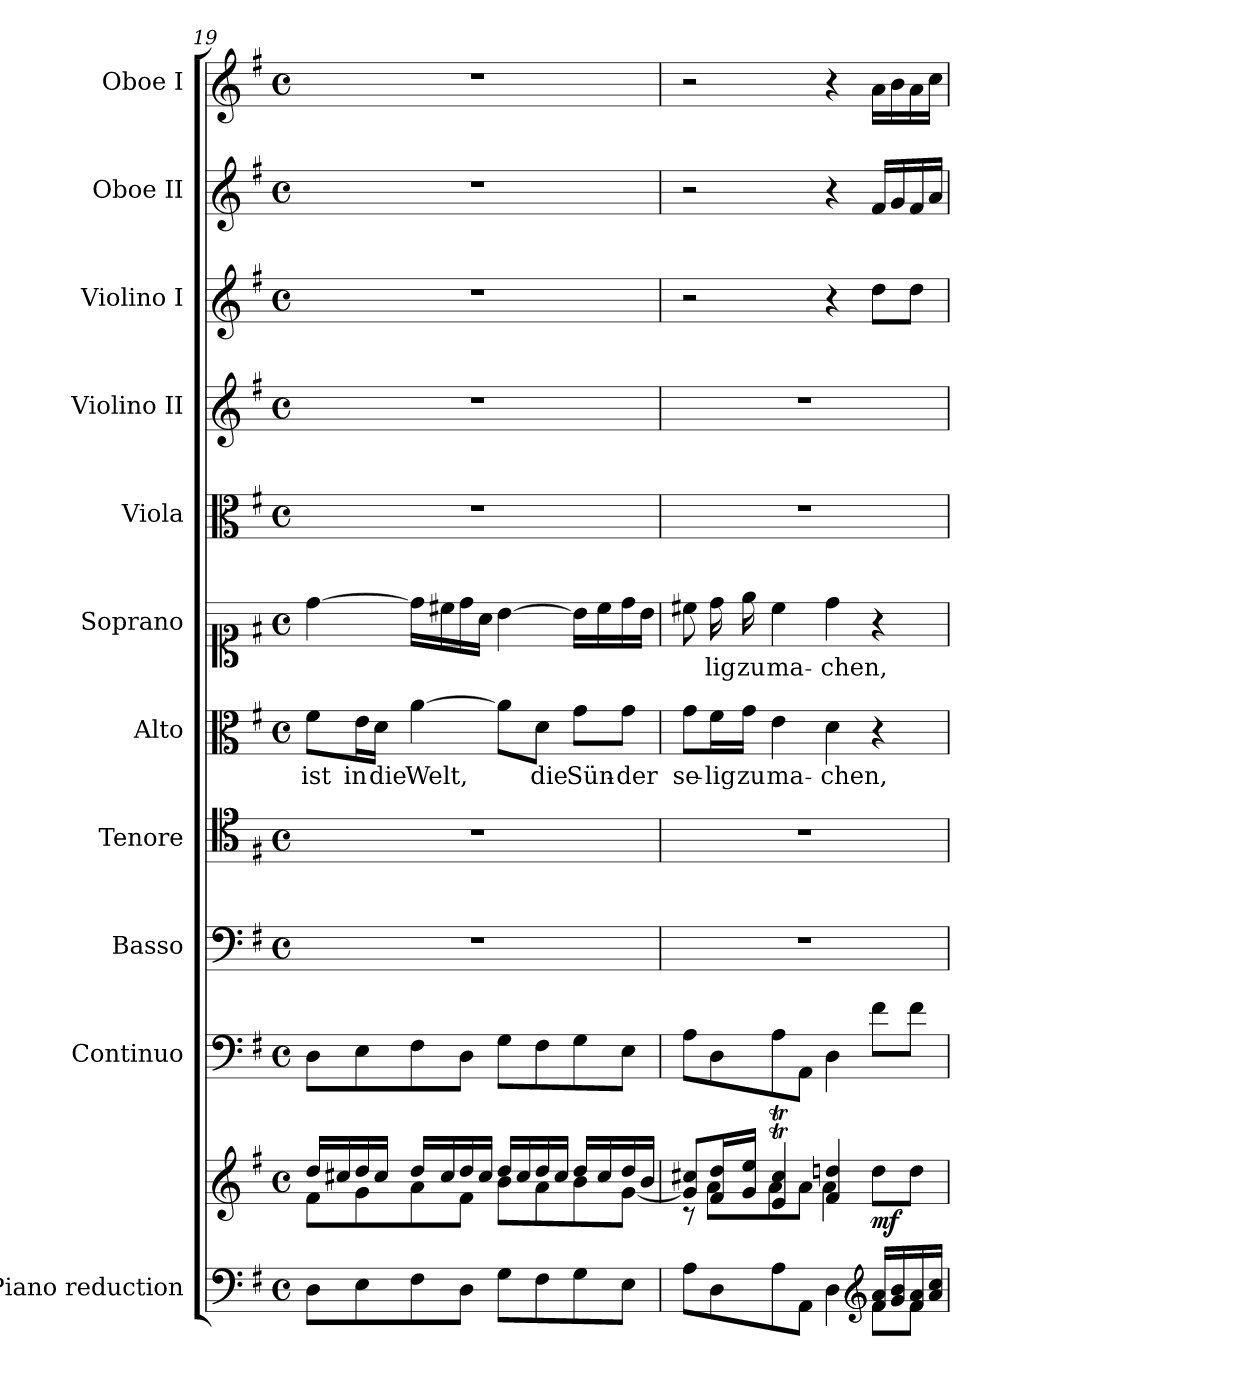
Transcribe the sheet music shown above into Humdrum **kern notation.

**kern	**kern	**dynam	**kern	**kern	**kern	**kern	**text	**kern	**text	**kern	**kern	**kern	**kern	**kern
*part11	*part11	*part11	*part10	*part9	*part8	*part7	*part7	*part6	*part6	*part5	*part4	*part3	*part2	*part1
*staff12	*staff11	*staff11/12	*staff10	*staff9	*staff8	*staff7	*staff7	*staff6	*staff6	*staff5	*staff4	*staff3	*staff2	*staff1
*I"Piano reduction	*	*	*I"Continuo	*I"Basso	*I"Tenore	*I"Alto	*	*I"Soprano	*	*I"Viola	*I"Violino II	*I"Violino I	*I"Oboe II	*I"Oboe I
*I'Pno	*	*	*	*	*	*	*	*	*	*	*	*	*I'Ob	*I'Ob
*clefF4	*clefG2	*	*clefF4	*clefF4	*clefC4	*clefC3	*	*clefC1	*	*clefC3	*clefG2	*clefG2	*clefG2	*clefG2
*k[f#]	*k[f#]	*	*k[f#]	*k[f#]	*k[f#]	*k[f#]	*	*k[f#]	*	*k[f#]	*k[f#]	*k[f#]	*k[f#]	*k[f#]
*M4/4	*M4/4	*	*M4/4	*M4/4	*M4/4	*M4/4	*	*M4/4	*	*M4/4	*M4/4	*M4/4	*M4/4	*M4/4
*met(c)	*met(c)	*	*met(c)	*met(c)	*met(c)	*met(c)	*	*met(c)	*	*met(c)	*met(c)	*met(c)	*met(c)	*met(c)
=19	=19	=19	=19	=19	=19	=19	=19	=19	=19	=19	=19	=19	=19	=19
*	*^	*	*	*	*	*	*	*	*	*	*	*	*	*
!	!	!	!	!	!	!	!	!LO:LY:b	!	!	!	!	!	!	!
8D\L	16dd/LL	8f#\L	.	8D\L	1r	1r	8f#\L	ist	[4dd\	.	1r	1r	1r	1r	1r
.	16cc#X/	.	.	.	.	.	.	.	.	.	.	.	.	.	.
!	!	!	!	!	!	!	!	!LO:LY:b	!	!	!	!	!	!	!
8E\	16dd/	8g\	.	8E\	.	.	16e\L	in	.	.	.	.	.	.	.
!	!	!	!	!	!	!	!	!LO:LY:b	!	!	!	!	!	!	!
.	16cc#/JJ	.	.	.	.	.	16d\JJ	die	.	.	.	.	.	.	.
!	!	!	!	!	!	!	!	!LO:LY:b	!	!	!	!	!	!	!
8F#\	16dd/LL	8a\	.	8F#\	.	.	[4a\	Welt,	16dd\LL]	.	.	.	.	.	.
.	16cc#/	.	.	.	.	.	.	.	16cc#X\	.	.	.	.	.	.
8D\J	16dd/	8f#\J	.	8D\J	.	.	.	.	16dd\	.	.	.	.	.	.
.	16cc#/JJ	.	.	.	.	.	.	.	16a\JJ	.	.	.	.	.	.
8G\L	16dd/LL	8b\L	.	8G\L	.	.	8a\L]	.	[4b\	.	.	.	.	.	.
.	16cc#/	.	.	.	.	.	.	.	.	.	.	.	.	.	.
!	!	!	!	!	!	!	!	!LO:LY:b	!	!	!	!	!	!	!
8F#\	16dd/	8a\	.	8F#\	.	.	8d\J	die	.	.	.	.	.	.	.
.	16cc#/JJ	.	.	.	.	.	.	.	.	.	.	.	.	.	.
!	!	!	!	!	!	!	!	!LO:LY:b	!	!	!	!	!	!	!
8G\	16dd/LL	8b\	.	8G\	.	.	8g\L	Sün-	16b\LL]	.	.	.	.	.	.
.	16cc#/	.	.	.	.	.	.	.	16cc#\	.	.	.	.	.	.
!	!	!	!	!	!	!	!	!LO:LY:b	!	!	!	!	!	!	!
8E\J	16dd/	[8g\J	.	8E\J	.	.	8g\J	-der	16dd\	.	.	.	.	.	.
.	16b/JJ	.	.	.	.	.	.	.	16b\JJ	.	.	.	.	.	.
=20	=20	=20	=20	=20	=20	=20	=20	=20	=20	=20	=20	=20	=20	=20	=20
*^	*	*	*	*	*	*	*	*	*	*	*	*	*	*	*
!	!	!	!	!	!	!	!	!	!LO:LY:b	!	!	!	!	!	!	!
2.ryy	8A\L	8g/] 8cc#X/L	8r	.	8A\L	1r	1r	8g\L	se-	8cc#X\	.	1r	1r	2r	2r	2r
!	!	!	!	!	!	!	!	!	!LO:LY:b	!	!LO:LY:b	!	!	!	!	!
.	8D\	16f#/ 16dd/L	8a\L	.	8D\	.	.	16f#\L	-lig	16dd\	-lig	.	.	.	.	.
!	!	!	!	!	!	!	!	!	!LO:LY:b	!	!LO:LY:b	!	!	!	!	!
.	.	16g/ 16ee/JJ	.	.	.	.	.	16g\JJ	zu	16ee\	zu	.	.	.	.	.
!	!	!	!	!	!	!	!	!	!LO:LY:b	!	!LO:LY:b	!	!	!	!	!
.	8A\	4e/T 4cc#/T	8a\	.	8A\	.	.	4e\	ma-	4cc#\	ma-	.	.	.	.	.
.	8AA\J	.	8a\J	.	8AA\J	.	.	.	.	.	.	.	.	.	.	.
!	!	!	!	!	!	!	!	!	!LO:LY:b	!	!LO:LY:b	!	!	!	!	!
.	4D\	4f#/ 4dd/	4a\	.	4D\	.	.	4d\	-chen,	4dd\	-chen,	.	.	4r	4r	4r
*clefG2	*	*	*	*	*	*	*	*	*	*	*	*	*	*	*	*
!	!	!	!	!LO:DY:b	!	!	!	!	!	!	!	!	!	!	!	!
16f#/ 16a/LL	8f#\L	8dd\L	4ryy	mf	8f#\L	.	.	4r	.	4r	.	.	.	8dd\L	16f#/LL	16a\LL
16g/ 16b/	.	.	.	.	.	.	.	.	.	.	.	.	.	.	16g/	16b\
16f#/ 16a/	8f#\J	8dd\J	.	.	8f#\J	.	.	.	.	.	.	.	.	8dd\J	16f#/	16a\
16a/ 16cc/JJ	.	.	.	.	.	.	.	.	.	.	.	.	.	.	16a/JJ	16cc\JJ
*v	*v	*	*	*	*	*	*	*	*	*	*	*	*	*	*	*
*	*v	*v	*	*	*	*	*	*	*	*	*	*	*	*	*
=	=	=	=	=	=	=	=	=	=	=	=	=	=	=
*-	*-	*-	*-	*-	*-	*-	*-	*-	*-	*-	*-	*-	*-	*-
